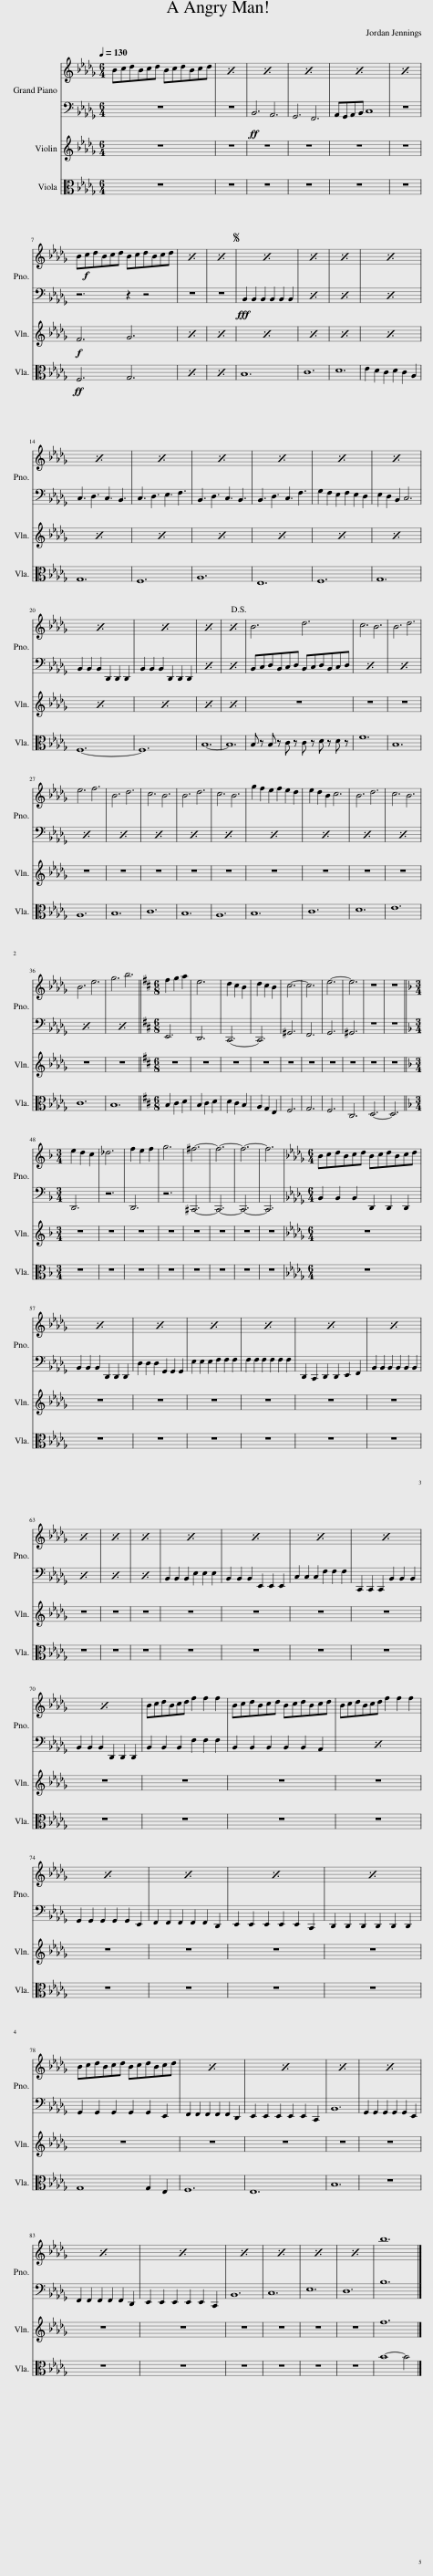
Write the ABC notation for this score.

X:1
%%score { 1 | 2 } 3 4
L:1/8
Q:1/4=130
M:6/4
I:linebreak $
K:Db
V:1 treble
V:2 bass
V:3 treble
V:4 alto
V:1
 BcdBcd BcdBcd | x12 | x12 | x12 | x12 | %5
 x12 |$ B!f!cdBcd BcdBcd | x12 | x12 |S x12 | %10
 x12 | x12 | x12 |$ x12 | x12 | %15
 x12 | x12 | x12 | x12 |$ x12 | %20
 x12 | x12 | x12!D.S.! | B6 d6 | c6 B6 | %25
 B6 d6 |$ e6 f6 | B6 d6 | c6 B6 | B6 d6 | %30
 c6 B6 | g2 f2 e2 f2 e2 d2 | e2 d2 B2 c6 | B6 d6 | c6 B6 |$ %35
 B6 e6 | g6 b6 ||[K:D][M:6/8] f2 g2 a2 | e6 | d2 c2 B2 | %40
 d2 c2 B2 | c6- | c6 | e6- | e6 | %45
 z6 | z6 ||$[K:F][M:3/4] e2 d2 c2 | _d6 | f2 e2 f2 | %50
 g6 | ^f6- | f6- | f6- | f6 | %55
[K:Db][M:6/4] BcdBcd BcdBcd |$ x12 | x12 | x12 | x12 | %60
 x12 | x12 |$ x12 | x12 | x12 | %65
 x12 | x12 | x12 | x12 |$ x12 | %70
 BcdBcd f2 f2 f2 | BcdBcd BcdBcd | BcdBcd f2 f2 f2 |$ x12 | x12 | %75
 x12 | x12 |$ BcdBcd BcdBcd | x12 | x12 | %80
 x12 | x12 |$ x12 | x12 | x12 | %85
 x12 | x12 | x12 | b12 |] %89
V:2
 z12 | z12 |!ff! B,,6 A,,6 | G,,6 F,,6 | A,,G,,A,,B,, C,8 | %5
 z12 |$ z6 z2 z4 | z12 | z12 |!fff! B,,2 B,,2 B,,2 B,,2 B,,2 B,,2 | %10
 x12 | x12 | x12 |$ C,3 D,3 C,3 B,,3 | C,3 D,3 E,3 F,3 | %15
 B,,3 D,3 C,3 B,,3 | B,,3 D,3 C,3 F,3 | G,2 F,2 E,2 F,2 E,2 D,2 | E,2 D,2 B,,2 C,6 |$ B,,2 B,,2 B,,2 D,,2 D,,2 D,,2 | %20
 B,,2 B,,2 B,,2 D,,2 D,,2 D,,2 | x12 | x12 | B,,C,D,B,,C,D, B,,C,D,B,,C,D, | x12 | %25
 x12 |$ x12 | x12 | x12 | x12 | %30
 x12 | x12 | x12 | x12 | x12 |$ %35
 x12 | x12 ||[K:D][M:6/8] E,,6 | D,,6 | C,,6- | %40
 C,,6 | ^G,,6 | F,,6 | G,,6 | ^G,,6 | %45
 z6 | z6 ||$[K:F][M:3/4] D,,6 | z6 | D,,6 | %50
 z6 | ^C,,6- | C,,6- | C,,6- | C,,6 | %55
[K:Db][M:6/4] B,,2 B,,2 B,,2 D,,2 D,,2 D,,2 |$ B,,2 B,,2 B,,2 D,,2 D,,2 D,,2 | D,2 D,2 D,2 G,,2 G,,2 G,,2 | E,2 E,2 E,2 F,2 F,2 F,2 | F,2 F,2 F,2 F,2 F,2 F,2 | %60
 D,,2 C,,2 D,,2 D,,2 E,,2 F,,2 | B,,2 B,,2 B,,2 B,,2 B,,2 B,,2 |$ x12 | x12 | x12 | %65
 B,,2 B,,2 B,,2 E,2 E,2 E,2 | B,,2 B,,2 B,,2 E,,2 E,,2 E,,2 | C,2 C,2 C,2 F,2 F,2 F,2 | C,,2 C,,2 C,,2 B,,2 B,,2 B,,2 |$ B,,2 B,,2 B,,2 D,,2 D,,2 D,,2 | %70
 B,,2 B,,2 B,,2 F,2 F,2 F,2 | B,,2 B,,2 B,,2 B,,2 B,,2 A,,2 | x12 |$ G,,2 G,,2 G,,2 G,,2 G,,2 E,,2 | F,,2 F,,2 F,,2 F,,2 F,,2 D,,2 | %75
 E,,2 E,,2 E,,2 E,,2 E,,2 C,,2 | D,,2 D,,2 D,,2 D,,2 D,,2 D,,2 |$ G,,2 G,,2 G,,2 G,,2 G,,2 E,,2 | F,,2 F,,2 F,,2 F,,2 F,,2 D,,2 | E,,2 E,,2 E,,2 E,,2 E,,2 C,,2 | %80
 B,,12 | G,,2 G,,2 G,,2 G,,2 G,,2 E,,2 |$ F,,2 F,,2 F,,2 F,,2 F,,2 D,,2 | E,,2 E,,2 E,,2 E,,2 E,,2 C,,2 | B,,12 | %85
 C,12 | E,12 | D,12 | B,12 |] %89
V:3
 z12 | z12 | z12 | z12 | z12 | %5
 z12 |$!f! F6 G6 | x12 | x12 | x12 | %10
 x12 | x12 | x12 |$ x12 | x12 | %15
 x12 | x12 | x12 | x12 |$ x12 | %20
 x12 | x12 | x12 | z12 | z12 | %25
 z12 |$ z12 | z12 | z12 | z12 | %30
 z12 | z12 | z12 | z12 | z12 |$ %35
 z12 | z12 ||[K:D][M:6/8] z6 | z6 | z6 | %40
 z6 | z6 | z6 | z6 | z6 | %45
 z6 | z6 ||$[K:F][M:3/4] z6 | z6 | z6 | %50
 z6 | z6 | z6 | z6 | z6 | %55
[K:Db][M:6/4] z12 |$ z12 | z12 | z12 | z12 | %60
 z12 | z12 |$ z12 | z12 | z12 | %65
 z12 | z12 | z12 | z12 |$ z12 | %70
 z12 | z12 | z12 |$ z12 | z12 | %75
 z12 | z12 |$ z12 | z12 | z12 | %80
 z12 | z12 |$ z12 | z12 | z12 | %85
 z12 | z12 | z12 | f12 |] %89
V:4
 z12 | z12 | z12 | z12 | z12 | %5
 z12 |$!ff! F,6 G,6 | x12 | x12 | B,12 | %10
 C12 | D12 | E2 D2 C2 D2 C2 A,2 |$ G,12 | F,12 | %15
 A,12 | E,12 | F,12 | G,12 |$ F,12- | %20
 F,12 | B,12- | B,12 | B, z B, z C z C z D z D z | F12 | %25
 B,12 |$ A,12 | B,12 | C12 | B,12 | %30
 A,12 | B,12 | C12 | D12 | E12 |$ %35
 C12 | B,12 ||[K:D][M:6/8] B,2 C2 D2 | B,2 C2 D2 | D2 C2 B,2 | %40
 A,2 G,2 E,2 | F,6 | G,6 | F,6 | C,6 | %45
 D,6- | D,6 ||$[K:F][M:3/4] z6 | z6 | z6 | %50
 z6 | z6 | z6 | z6 | z6 | %55
[K:Db][M:6/4] z12 |$ z12 | z12 | z12 | z12 | %60
 z12 | z12 |$ z12 | z12 | z12 | %65
 z12 | z12 | z12 | z12 |$ z12 | %70
 z12 | z12 | z12 |$ z12 | z12 | %75
 z12 | z12 |$ G,8 G,2 E,2 | F,12 | E,12 | %80
 B,12 | z12 |$ z12 | z12 | z12 | %85
 z12 | z12 | z12 | B8- B4 |] %89
